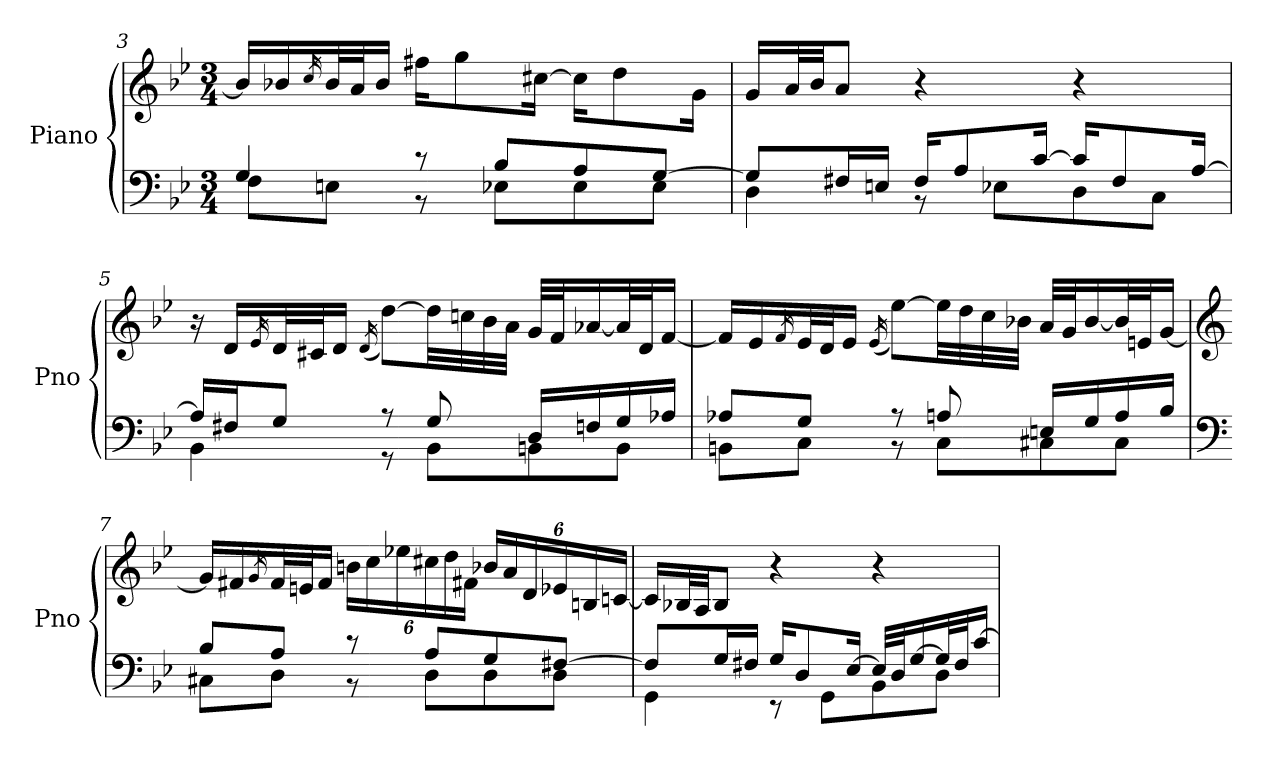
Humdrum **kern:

**kern	**kern
*part1	*part1
*staff2	*staff1
*I"Piano	*
*I'Pno	*
!!LO:LB:g=z
*clefF4	*clefG2
*k[b-e-]	*k[b-e-]
*M3/4	*M3/4
=3	=3
*^	*
4G/	8F\L	16b/LL]
.	.	16b-X/
.	.	16qcc/
.	8En\J	32b-/L
.	.	32a/J
.	.	16b-/JJ
8r	8r	16ff#X\KL
.	.	8gg\
8B-/L	8E-X\L	.
.	.	[16cc#X\Jk
8A/	8E-\	16cc#\KL]
.	.	8dd\
[8G/J	8E-\J	.
.	.	16g\Jk
=4	=4	=4
8G/L]	4D\	16g/LL
.	.	32a/L
.	.	32b-/JJ
16F#X/L	.	8a/J
16En/JJ	.	.
16F#/KL	8r	4r
8A/	.	.
.	8E-X\L	.
[16c/Jk	.	.
16c/KL]	8D\	4r
8F#/	.	.
.	8C\J	.
[16A/Jk	.	.
!!LO:LB:g=z
=5	=5	=5
16A/LL]	4BB-\	16r
16F#X/J	.	16d/LL
.	.	16qe-/
8G/J	.	32d/L
.	.	32c#X/J
.	.	16d/JJ
.	.	(>16qd/
8r	8r	[8dd\L)
8G/	8BB-\L	32dd\LL]
.	.	32ccn\
.	.	32b-\
.	.	32a\JJJ
16D/LL	8BBn\	32g/LLL
.	.	32f/J
16Fn/	.	[16a-X/
16G/	8BB\J	32a-/L]
.	.	32d/J
16A-X/JJ	.	[16f/JJ
=6	=6	=6
8A-X/L	8BBn\L	16f/LL]
.	.	16e-/
.	.	16qf/
8G/J	8C\J	32e-/L
.	.	32d/J
.	.	16e-/JJ
.	.	(>16qe-/
8r	8r	[8ee-\L)
8An/	8C\L	32ee-\LL]
.	.	32dd\
.	.	32cc\
.	.	32b-X\JJJ
16En/LL	8C#X\	32a/LLL
.	.	32g/J
16G/	.	[16b-/
16A/	8C#\J	32b-/L]
.	.	32en/J
16B-/JJ	.	[16g/JJ
!!LO:LB:g=z
=7	=7	=7
*clefF4	*	*clefG2
8B-/L	8C#X\L	16g/LL]
.	.	16f#X/
.	.	16qg/
8A/J	8D\J	32f#/L
.	.	32en/J
.	.	16f#/JJ
*	*	*Xbrackettup
8r	8r	24bn\LL
.	.	24cc\
.	.	24ee-X\
8A/L	8D\L	24cc#X\
.	.	24dd\
.	.	24f#X\JJ
8G/	8D\	24b-X/LL
.	.	24a/
.	.	24d/
[8F#X/J	8D\J	24e-X/
.	.	24Bn/
.	.	[24cn/JJ
=8	=8	=8
8F#/L]	4GG\	16c/LL]
.	.	32B-X/L
.	.	32A/JJ
16G/L	.	8B-/J
16F#X/JJ	.	.
16G/KL	8r	4r
8D/	.	.
.	8GG\L	.
[16E-/Jk	.	.
32E-/LLL]	8BB-\	4r
32D/J	.	.
[16G/	.	.
32G/L]	8D\J	.
32F#/J	.	.
[16c/JJ	.	.
*v	*v	*
=	=
*-	*-
